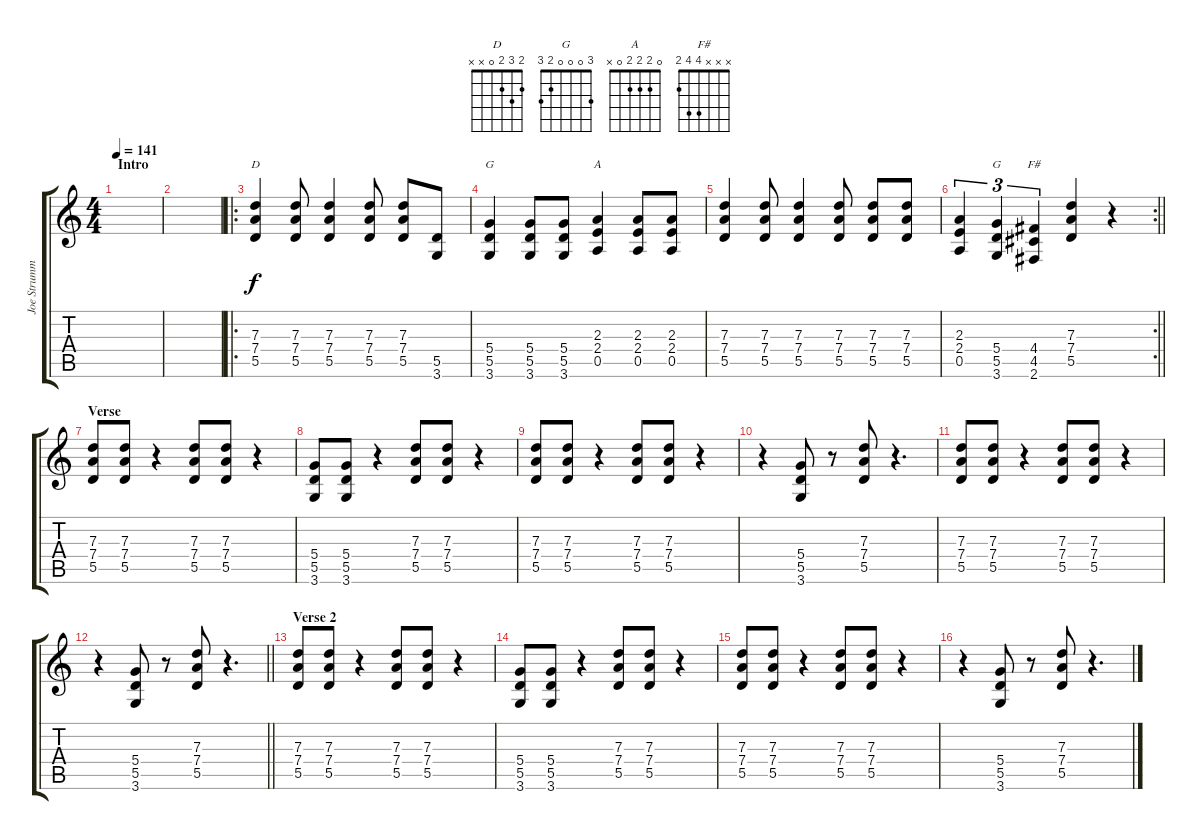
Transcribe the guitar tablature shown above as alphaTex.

\track ("Joe Strummer - Rhythm Guitar" "Joe Strumm") {instrument distortionguitar}
\staff {score tabs}
\tuning (E4 B3 G3 D3 A2 E2) {hide}
\chord ("D" 2 3 2 0 x x)
\chord ("G" 3 0 0 0 x x)
\chord ("A" 0 2 2 2 0 x)
\chord ("G" 3 0 0 0 2 3)
\chord ("F#" x x x 4 4 2)
\ts (4 4)
\section ("" "Intro")
\tempo 141
\clef g2
\ks c
|
|
\ro
(7.3 7.4 5.5).4{ch "D"} (7.3 7.4 5.5).8 (7.3 7.4 5.5).4 (7.3 7.4 5.5).8 (7.3 7.4 5.5).8 (5.5 3.6).8 |
(5.4 5.5 3.6).4{ch "G"} (5.4 5.5 3.6).8 (5.4 5.5 3.6).8 (2.3 2.4 0.5).4{ch "A"} (2.3 2.4 0.5).8 (2.3 2.4 0.5).8 |
(7.3 7.4 5.5).4 (7.3 7.4 5.5).8 (7.3 7.4 5.5).4 (7.3 7.4 5.5).8 (7.3 7.4 5.5).8 (7.3 7.4 5.5).8 |
\rc 2
\barLineRight lightlight
(2.3 2.4 0.5).4{tu (3 2)} (5.4 5.5 3.6).4{tu (3 2) ch "G"} (4.4 4.5 2.6).4{tu (3 2) ch "F#"} (7.3 7.4 5.5).4 r.4 |
\section ("" "Verse")
(7.3 7.4 5.5).8 (7.3 7.4 5.5).8 r.4 (7.3 7.4 5.5).8 (7.3 7.4 5.5).8 r.4 |
(5.4 5.5 3.6).8 (5.4 5.5 3.6).8 r.4 (7.3 7.4 5.5).8 (7.3 7.4 5.5).8 r.4 |
(7.3 7.4 5.5).8 (7.3 7.4 5.5).8 r.4 (7.3 7.4 5.5).8 (7.3 7.4 5.5).8 r.4 |
r.4 (5.4 5.5 3.6).8 r.8 (7.3 7.4 5.5).8 r.4{d} |
(7.3 7.4 5.5).8 (7.3 7.4 5.5).8 r.4 (7.3 7.4 5.5).8 (7.3 7.4 5.5).8 r.4 |
\barLineRight lightlight
r.4 (5.4 5.5 3.6).8 r.8 (7.3 7.4 5.5).8 r.4{d} |
\section ("" "Verse 2")
(7.3 7.4 5.5).8 (7.3 7.4 5.5).8 r.4 (7.3 7.4 5.5).8 (7.3 7.4 5.5).8 r.4 |
(5.4 5.5 3.6).8 (5.4 5.5 3.6).8 r.4 (7.3 7.4 5.5).8 (7.3 7.4 5.5).8 r.4 |
(7.3 7.4 5.5).8 (7.3 7.4 5.5).8 r.4 (7.3 7.4 5.5).8 (7.3 7.4 5.5).8 r.4 |
r.4 (5.4 5.5 3.6).8 r.8 (7.3 7.4 5.5).8 r.4{d}
